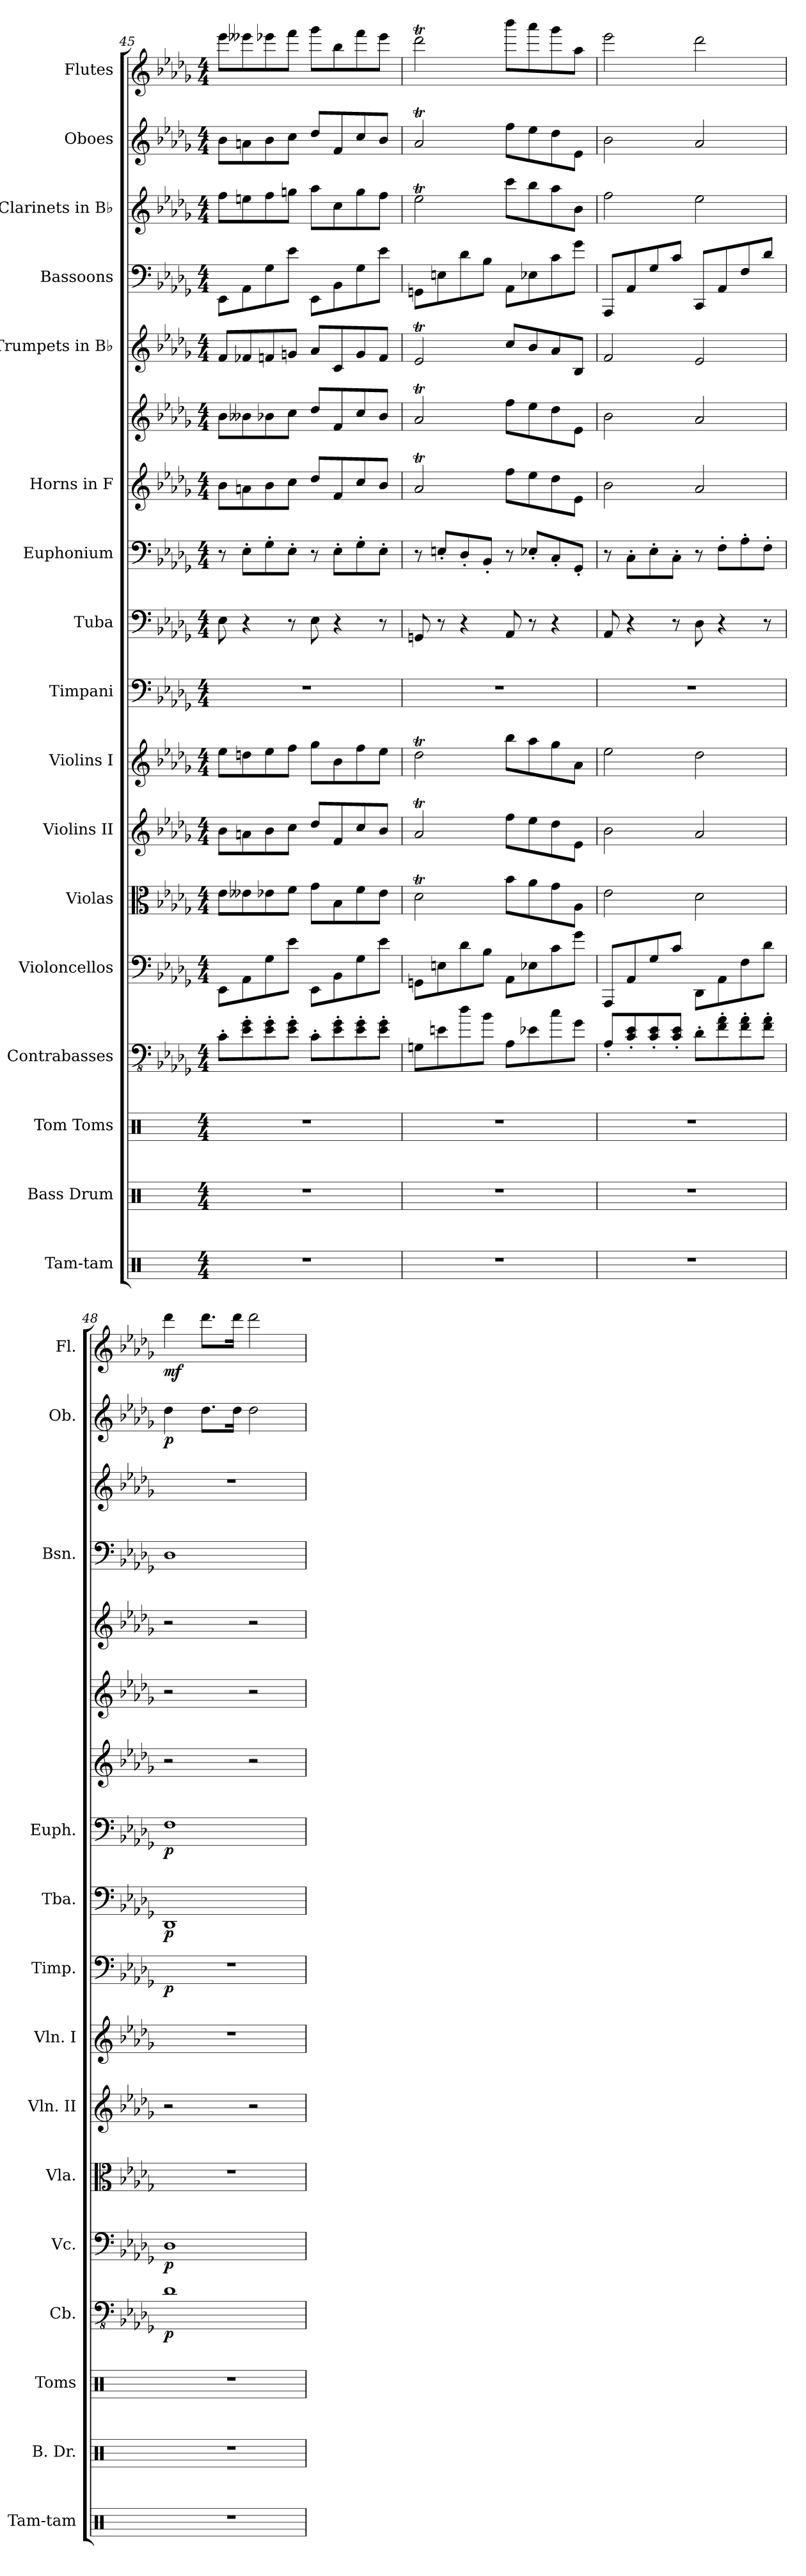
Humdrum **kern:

**kern	**kern	**kern	**kern	**dynam	**kern	**dynam	**kern	**kern	**kern	**kern	**dynam	**kern	**dynam	**kern	**dynam	**kern	**kern	**kern	**kern	**kern	**kern	**dynam	**kern	**dynam
*part17	*part16	*part15	*part14	*part14	*part13	*part13	*part12	*part11	*part10	*part9	*part9	*part8	*part8	*part7	*part7	*part6	*part6	*part5	*part4	*part3	*part2	*part2	*part1	*part1
*staff18	*staff17	*staff16	*staff15	*staff15	*staff14	*staff14	*staff13	*staff12	*staff11	*staff10	*staff10	*staff9	*staff9	*staff8	*staff8	*staff7	*staff6	*staff5	*staff4	*staff3	*staff2	*staff2	*staff1	*staff1
*I"Tam-tam	*I"Bass Drum	*I"Tom Toms	*I"Contrabasses	*	*I"Violoncellos	*	*I"Violas	*I"Violins II	*I"Violins I	*I"Timpani	*	*I"Tuba	*	*I"Euphonium	*	*I"Horns in F	*	*I"Trumpets in B♭	*I"Bassoons	*I"Clarinets in B♭	*I"Oboes	*	*I"Flutes	*
*I'Tam-tam	*I'B. Dr.	*I'Toms	*I'Cb.	*	*I'Vc.	*	*I'Vla.	*I'Vln. II	*I'Vln. I	*I'Timp.	*	*I'Tba.	*	*I'Euph.	*	*	*	*	*I'Bsn.	*	*I'Ob.	*	*I'Fl.	*
*clefX	*clefX	*clefX	*clefFv4	*	*clefF4	*	*clefC3	*clefG2	*clefG2	*clefF4	*	*clefF4	*	*clefF4	*	*clefG2	*clefG2	*clefG2	*clefF4	*clefG2	*clefG2	*	*clefG2	*
*	*	*	*ITrd7c12	*	*	*	*	*	*	*	*	*	*	*	*	*ITrd4c7	*ITrd4c7	*ITrd1c2	*	*ITrd1c2	*	*	*	*
*k[]	*k[]	*k[]	*k[b-e-a-d-g-]	*	*k[b-e-a-d-g-]	*	*k[b-e-a-d-g-]	*k[b-e-a-d-g-]	*k[b-e-a-d-g-]	*k[b-e-a-d-g-]	*	*k[b-e-a-d-g-]	*	*k[b-e-a-d-g-]	*	*k[b-e-a-d-g-c-]	*k[b-e-a-d-g-c-]	*k[b-e-a-d-g-c-f-]	*k[b-e-a-d-g-]	*k[b-e-a-d-g-c-f-]	*k[b-e-a-d-g-]	*	*k[b-e-a-d-g-]	*
*M4/4	*M4/4	*M4/4	*M4/4	*	*M4/4	*	*M4/4	*M4/4	*M4/4	*M4/4	*	*M4/4	*	*M4/4	*	*M4/4	*M4/4	*M4/4	*M4/4	*M4/4	*M4/4	*	*M4/4	*
=45	=45	=45	=45	=45	=45	=45	=45	=45	=45	=45	=45	=45	=45	=45	=45	=45	=45	=45	=45	=45	=45	=45	=45	=45
1r	1r	1r	8CC'\L	.	8EE-\L	.	8e-\L	8b-\L	8ee-\L	1r	.	8E-\	.	8r	.	8e-\L	8e-\L	8e-/L	8EE-\L	8ee-\L	8b-\L	.	8eee-\L	.
.	.	.	8EE-\' 8GG-\'	.	8AA-\	.	8e--X\	8an\	8ddn\	.	.	4r	.	8E-'\L	.	8dn\	8e--X\	8e--X/	8AA-\	8ddn\	8an\	.	8eee--X\	.
.	.	.	8EE-\' 8GG-\'	.	8G-\	.	8e-X\	8b-\	8ee-\	.	.	.	.	8G-'\	.	8e-\	8e-X\	8e-X/	8G-\	8ee-\	8b-\	.	8eee-X\	.
.	.	.	8EE-\' 8GG-\'J	.	8e-\J	.	8f\J	8cc\J	8ff\J	.	.	8r	.	8E-'\J	.	8f\J	8f\J	8fn/J	8e-\J	8ffn\J	8cc\J	.	8fff\J	.
.	.	.	8CC'\L	.	8EE-\L	.	8g-\L	8dd-/L	8gg-\L	.	.	8E-\	.	8r	.	8g-/L	8g-/L	8g-/L	8EE-\L	8gg-\L	8dd-/L	.	8ggg-\L	.
.	.	.	8EE-\' 8GG-\'	.	8BB-\	.	8B-\	8f/	8b-\	.	.	4r	.	8E-'\L	.	8B-/	8B-/	8B-/	8BB-\	8b-\	8f/	.	8bb-\	.
.	.	.	8EE-\' 8GG-\'	.	8G-\	.	8f\	8cc/	8ff\	.	.	.	.	8G-'\	.	8f/	8f/	8f/	8G-\	8ff\	8cc/	.	8fff\	.
.	.	.	8EE-\' 8GG-\'J	.	8e-\J	.	8e-\J	8b-/J	8ee-\J	.	.	8r	.	8E-'\J	.	8e-/J	8e-/J	8e-/J	8e-\J	8ee-\J	8b-/J	.	8eee-\J	.
=46	=46	=46	=46	=46	=46	=46	=46	=46	=46	=46	=46	=46	=46	=46	=46	=46	=46	=46	=46	=46	=46	=46	=46	=46
1r	1r	1r	8GGGn\L	.	8GGn\L	.	2d-T\	2a-T/	2dd-T\	1r	.	8GGn/	.	8r	.	2d-T/	2d-T/	2d-T/	8GGn\L	2dd-T\	2a-T/	.	2ddd-T\	.
.	.	.	8EEn\	.	8En\	.	.	.	.	.	.	8r	.	8En'/L	.	.	.	.	8En\	.	.	.	.	.
.	.	.	8D-\	.	8d-\	.	.	.	.	.	.	4r	.	8D-'/	.	.	.	.	8d-\	.	.	.	.	.
.	.	.	8BB-\J	.	8B-\J	.	.	.	.	.	.	.	.	8BB-'/J	.	.	.	.	8B-\J	.	.	.	.	.
.	.	.	8AAA-\L	.	8AA-\L	.	8b-\L	8ff\L	8bb-\L	.	.	8AA-/	.	8r	.	8b-\L	8b-\L	8b-/L	8AA-\L	8bb-\L	8ff\L	.	8bbb-\L	.
.	.	.	8EE-X\	.	8E-X\	.	8a-\	8ee-\	8aa-\	.	.	8r	.	8E-X'/L	.	8a-\	8a-\	8a-/	8E-X\	8aa-\	8ee-\	.	8aaa-\	.
.	.	.	8C\	.	8c\	.	8g-\	8dd-\	8gg-\	.	.	4r	.	8C'/	.	8g-\	8g-\	8g-/	8c\	8gg-\	8dd-\	.	8ggg-\	.
.	.	.	8GG-\J	.	8g-\J	.	8A-\J	8e-\J	8a-\J	.	.	.	.	8GG-'/J	.	8A-\J	8A-\J	8A-/J	8g-\J	8a-\J	8e-\J	.	8aa-\J	.
!!LO:PB:g=z
=47	=47	=47	=47	=47	=47	=47	=47	=47	=47	=47	=47	=47	=47	=47	=47	=47	=47	=47	=47	=47	=47	=47	=47	=47
1r	1r	1r	8AAA-'/L	.	8AAA-/L	.	2e-\	2b-\	2ee-\	1r	.	8AA-/	.	8r	.	2e-\	2e-\	2e-/	8AAA-/L	2ee-\	2b-\	.	2eee-\	.
.	.	.	8CC/' 8EE-/'	.	8AA-/	.	.	.	.	.	.	4r	.	8C'\L	.	.	.	.	8AA-/	.	.	.	.	.
.	.	.	8CC/' 8EE-/'	.	8G-/	.	.	.	.	.	.	.	.	8E-'\	.	.	.	.	8G-/	.	.	.	.	.
.	.	.	8CC/' 8EE-/'J	.	8c/J	.	.	.	.	.	.	8r	.	8C'\J	.	.	.	.	8c/J	.	.	.	.	.
.	.	.	8DD-'\L	.	8DD-\L	.	2d-\	2a-/	2dd-\	.	.	8D-\	.	8r	.	2d-/	2d-/	2d-/	8CC/L	2dd-\	2a-/	.	2ddd-\	.
.	.	.	8FF\' 8AA-\'	.	8AA-\	.	.	.	.	.	.	4r	.	8F'\L	.	.	.	.	8AA-/	.	.	.	.	.
.	.	.	8FF\' 8AA-\'	.	8F\	.	.	.	.	.	.	.	.	8A-'\	.	.	.	.	8F/	.	.	.	.	.
.	.	.	8FF\' 8AA-\'J	.	8d-\J	.	.	.	.	.	.	8r	.	8F'\J	.	.	.	.	8d-/J	.	.	.	.	.
=48	=48	=48	=48	=48	=48	=48	=48	=48	=48	=48	=48	=48	=48	=48	=48	=48	=48	=48	=48	=48	=48	=48	=48	=48
!	!	!	!	!LO:DY:b	!	!LO:DY:b	!	!	!	!	!LO:DY:b	!	!LO:DY:b	!	!LO:DY:b	!	!	!	!	!	!	!LO:DY:b	!	!LO:DY:b
1r	1r	1r	1DD-	p	1D-	p	1r	2r	1r	1r	p	1DD-	p	1F	p	2r	2r	2r	1D-	1r	4dd-\	p	4ddd-\	mf
.	.	.	.	.	.	.	.	.	.	.	.	.	.	.	.	.	.	.	.	.	8.dd-\L	.	8.ddd-\L	.
.	.	.	.	.	.	.	.	.	.	.	.	.	.	.	.	.	.	.	.	.	16dd-\Jk	.	16ddd-\Jk	.
.	.	.	.	.	.	.	.	2r	.	.	.	.	.	.	.	2r	2r	2r	.	.	2dd-\	.	2ddd-\	.
=	=	=	=	=	=	=	=	=	=	=	=	=	=	=	=	=	=	=	=	=	=	=	=	=
*-	*-	*-	*-	*-	*-	*-	*-	*-	*-	*-	*-	*-	*-	*-	*-	*-	*-	*-	*-	*-	*-	*-	*-	*-
